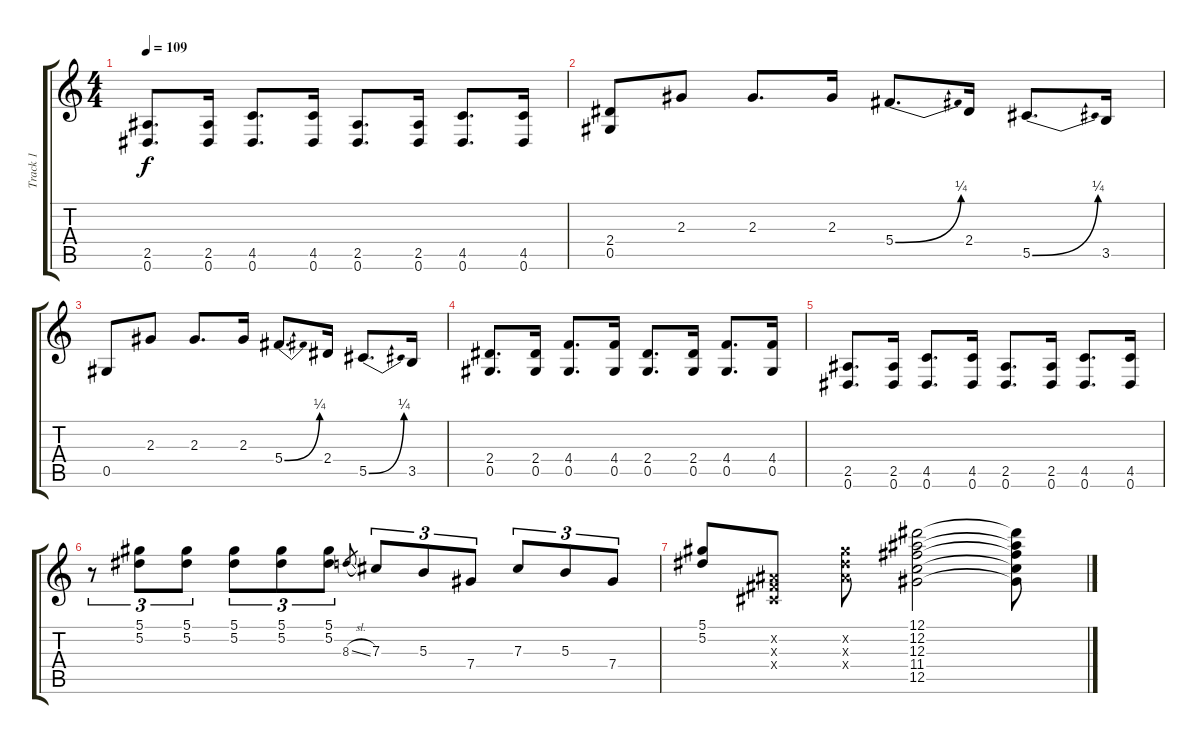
\track ("Track 1" "Track 1") {instrument overdrivenguitar}
\staff {score tabs}
\tuning (Eb4 Bb3 Gb3 Db3 Ab2 Eb2) {hide}
\ts (4 4)
\tempo 109
\clef g2
\ks c
(2.5 0.6).8{d dy f} (2.5 0.6).16 (4.5 0.6).8{d} (4.5 0.6).16 (2.5 0.6).8{d} (2.5 0.6).16 (4.5 0.6).8{d} (4.5 0.6).16 |
(2.4 0.5).8 2.3.8 2.3.8{d} 2.3.16 5.4{be (bend 0 0 60 1)}.8{d} 2.4.16 5.5{be (bend 0 0 60 1)}.8{d} 3.5.16 |
0.5.8 2.3.8 2.3.8{d} 2.3.16 5.4{be (bend 0 0 60 1)}.8{d} 2.4.16 5.5{be (bend 0 0 60 1)}.8{d} 3.5.16 |
(2.4 0.5).8{d} (2.4 0.5).16 (4.4 0.5).8{d} (4.4 0.5).16 (2.4 0.5).8{d} (2.4 0.5).16 (4.4 0.5).8{d} (4.4 0.5).16 |
(2.5 0.6).8{d} (2.5 0.6).16 (4.5 0.6).8{d} (4.5 0.6).16 (2.5 0.6).8{d} (2.5 0.6).16 (4.5 0.6).8{d} (4.5 0.6).16 |
r.8{tu (3 2)} (5.1 5.2).8{tu (3 2)} (5.1 5.2).8{tu (3 2)} (5.1 5.2).8{tu (3 2)} (5.1 5.2).8{tu (3 2)} (5.1 5.2).8{tu (3 2)} 8.3{sl}.8{gr} 7.3.8{tu (3 2)} 5.3.8{tu (3 2)} 7.4.8{tu (3 2)} 7.3.8{tu (3 2)} 5.3.8{tu (3 2)} 7.4.8{tu (3 2)} |
(5.1 5.2).8 (0.2{x} 0.3{x} 0.4{x}).8 (0.2{x} 14.3{x} 14.4{x}).8 (12.1 12.2 12.3 11.4 12.5).2 (12.1{t} 12.2{t} 12.3{t} 11.4{t} 12.5{t}).8
